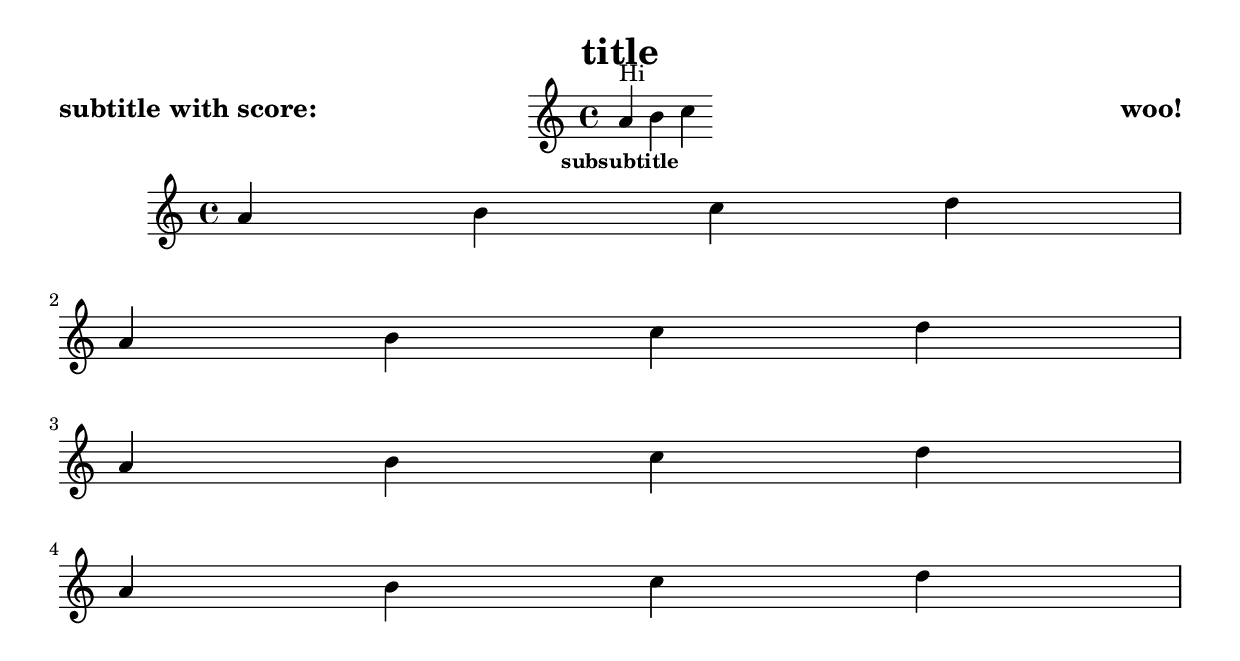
\header {
    %% WIP
    texidoc = "Use \\score block as markup command."
}

\version "2.3.1"

%%;; Hmm - why is stencil so tall?
#(define (page-stack-lines page)
  (stack-stencils Y 1 0
   (map ly:paper-line-stencil (ly:page-paper-lines page))))
       
#(define (page-stack-lines page)
  (let* ((urg-stencil (ly:stencil-align-to! (stack-stencils Y DOWN 0
			(map ly:paper-line-stencil (ly:page-paper-lines page)))
		       Y DOWN))
	 (expr (ly:stencil-expr urg-stencil))
	 (xext (ly:stencil-extent urg-stencil X))
	 (yext (ly:stencil-extent urg-stencil Y)))
   (ly:stencil-align-to!
    ;; urgr
    (ly:make-stencil expr xext (cons (* -0.25 (cdr yext)) 0))
    Y CENTER)))

inBed = \paper {
    raggedright = ##t
    linewidth = 40\mm
    indent = 0 \mm

    %% #(define page-to-stencil page-stack-lines)
    #(define (page-to-stencil page)
      (box-stencil (page-stack-lines page) 0.1 0.5))

    \context {
	\StaffContext
	minimumVerticalExtent = ##f
    }
}

\header {
    title = "title"
    subtitle = \markup { \fill-line <
	"subtitle with score: "
	\score { \relative \notes { a'^"Hi" b c } \paper { \inBed } }
	"woo!"
    > }
    subsubtitle = "subsubtitle"
}

\relative {
    a' b c d \break
    a b c d \break
    %% interesting bug:
    %%a b^\markup { \score{ \notes\relative{ <b'1 dis fis> } \paper{ \inBed }}} c d
    a b c d \break
    a b c d \break
}

